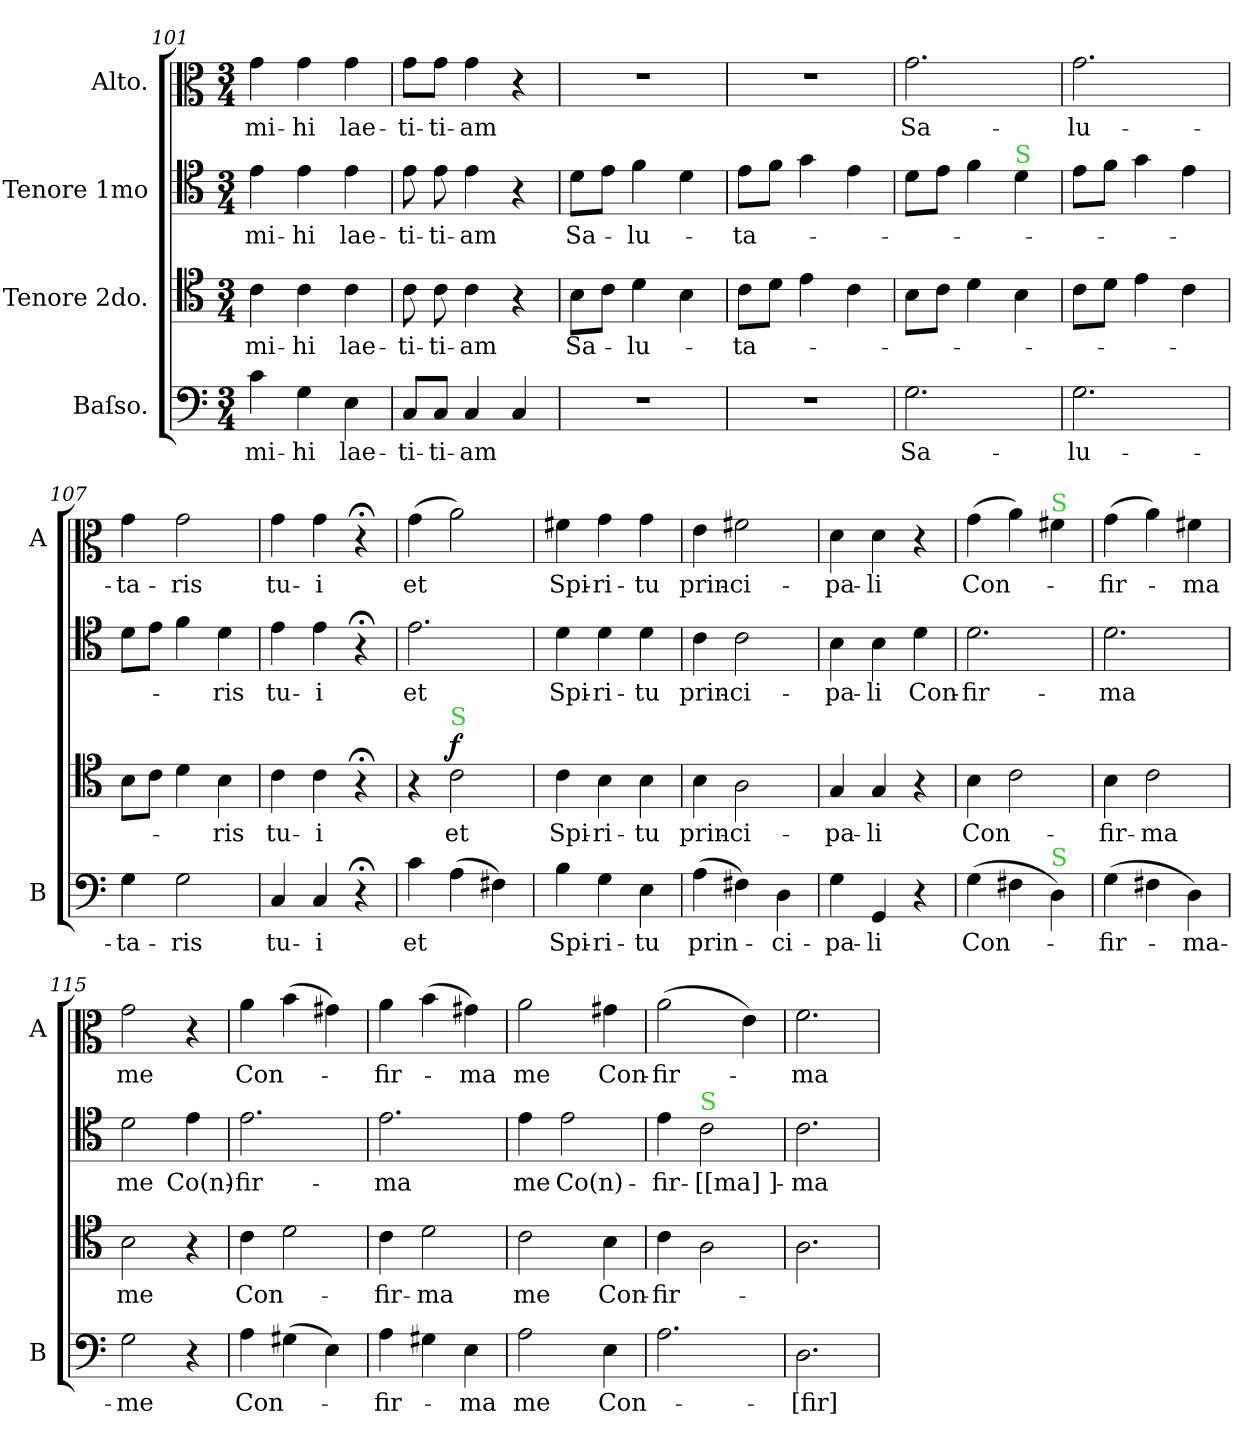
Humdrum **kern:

**kern	**text	**dynam	**kern	**text	**dynam	**kern	**text	**dynam	**kern	**text	**dynam
*part4	*part4	*part4	*part3	*part3	*part3	*part2	*part2	*part2	*part1	*part1	*part1
*staff4	*staff4	*staff4	*staff3	*staff3	*staff3	*staff2	*staff2	*staff2	*staff1	*staff1	*staff1
*I"Baſso.	*	*	*I"Tenore 2do.	*	*	*I"Tenore 1mo	*	*	*I"Alto.	*	*
*I'B	*	*	*	*	*	*	*	*	*I'A	*	*
*clefF4	*	*	*clefC4	*	*	*clefC4	*	*	*clefC3	*	*
*k[]	*	*	*k[]	*	*	*k[]	*	*	*k[]	*	*
*M3/4	*	*	*M3/4	*	*	*M3/4	*	*	*M3/4	*	*
=101	=101	=101	=101	=101	=101	=101	=101	=101	=101	=101	=101
4c\	mi-	.	4c\	mi-	.	4e\	mi-	.	4g\	mi-	.
4G\	-hi	.	4c\	-hi	.	4e\	-hi	.	4g\	-hi	.
4E\	lae-	.	4c\	lae-	.	4e\	lae-	.	4g\	lae-	.
=102	=102	=102	=102	=102	=102	=102	=102	=102	=102	=102	=102
8C/L	-ti-	.	8c\	-ti-	.	8e\	-ti-	.	8g\L	-ti-	.
8C/J	-ti-	.	8c\	-ti-	.	8e\	-ti-	.	8g\J	-ti-	.
4C/	-am	.	4c\	-am	.	4e\	-am	.	4g\	-am	.
4C/	.	.	4r	.	.	4r	.	.	4r	.	.
=103	=103	=103	=103	=103	=103	=103	=103	=103	=103	=103	=103
!	!	!	!	!	!LO:DY:a	!	!	!LO:DY:a	!	!	!
2.r	.	.	8B\L	Sa-	pian.	8d\L	Sa-	pian	2.r	.	.
.	.	.	8c\J	.	.	8e\J	.	.	.	.	.
.	.	.	4d\	-lu-	.	4f\	-lu-	.	.	.	.
.	.	.	4B\	.	.	4d\	.	.	.	.	.
=104	=104	=104	=104	=104	=104	=104	=104	=104	=104	=104	=104
2.r	.	.	8c\L	-ta-	.	8e\L	-ta-	.	2.r	.	.
.	.	.	8d\J	.	.	8f\J	.	.	.	.	.
.	.	.	4e\	.	.	4g\	.	.	.	.	.
.	.	.	4c\	.	.	4e\	.	.	.	.	.
=105	=105	=105	=105	=105	=105	=105	=105	=105	=105	=105	=105
!	!	!LO:DY:a	!	!	!	!	!	!	!	!	!LO:DY:a
2.G\	Sa-	pian	8B\L	.	.	8d\L	.	.	2.g\	Sa-	Pia&colon;
.	.	.	8c\J	.	.	8e\J	.	.	.	.	.
.	.	.	4d\	.	.	4f\	.	.	.	.	.
!	!	!	!	!	!	!LO:TX:a:color=limegreen:t=S	!	!	!	!	!
.	.	.	4B\	.	.	4d\	.	.	.	.	.
=106	=106	=106	=106	=106	=106	=106	=106	=106	=106	=106	=106
2.G\	-lu-	.	8c\L	.	.	8e\L	.	.	2.g\	-lu-	.
.	.	.	8d\J	.	.	8f\J	.	.	.	.	.
.	.	.	4e\	.	.	4g\	.	.	.	.	.
.	.	.	4c\	.	.	4e\	.	.	.	.	.
=107	=107	=107	=107	=107	=107	=107	=107	=107	=107	=107	=107
4G\	-ta-	.	8B\L	.	.	8d\L	.	.	4g\	-ta-	.
.	.	.	8c\J	.	.	8e\J	.	.	.	.	.
2G\	-ris	.	4d\	.	.	4f\	.	.	2g\	-ris	.
.	.	.	4B\	-ris	.	4d\	-ris	.	.	.	.
=108	=108	=108	=108	=108	=108	=108	=108	=108	=108	=108	=108
4C/	tu-	.	4c\	tu-	.	4e\	tu-	.	4g\	tu-	.
4C/	-i	.	4c\	-i	.	4e\	-i	.	4g\	-i	.
4r;<	.	.	4r;<	.	.	4r;<	.	.	4r;<	.	.
=109	=109	=109	=109	=109	=109	=109	=109	=109	=109	=109	=109
!	!	!LO:DY:b	!	!	!	!	!	!LO:DY:b	!	!	!LO:DY:a
4c\	et	for.	4r	.	.	2.e\	et	for.	(4g\	et	for&colon;
!	!	!	!LO:TX:a:color=limegreen:t=S	!	!	!	!	!	!	!	!
!	!	!	!	!	!LO:DY:a	!	!	!	!	!	!
(4A\	.	.	2c\	et	f	.	.	.	2a\)	.	.
4F#X\)	.	.	.	.	.	.	.	.	.	.	.
=110	=110	=110	=110	=110	=110	=110	=110	=110	=110	=110	=110
4B\	Spi-	.	4c\	Spi-	.	4d\	Spi-	.	4f#X\	Spi-	.
4G\	-ri-	.	4B\	-ri-	.	4d\	-ri-	.	4g\	-ri-	.
4E\	-tu	.	4B\	-tu	.	4d\	-tu	.	4g\	-tu	.
=111	=111	=111	=111	=111	=111	=111	=111	=111	=111	=111	=111
(4A\	prin-	.	4B\	prin-	.	4c\	prin-	.	4e\	prin-	.
4F#X\)	.	.	2A\	-ci-	.	2c\	-ci-	.	2f#X\	-ci-	.
4D\	-ci-	.	.	.	.	.	.	.	.	.	.
=112	=112	=112	=112	=112	=112	=112	=112	=112	=112	=112	=112
4G\	-pa-	.	4G/	-pa-	.	4B\	-pa-	.	4d\	-pa-	.
4GG/	-li	.	4G/	-li	.	4B\	-li	.	4d\	-li	.
4r	.	.	4r	.	.	4d\	Con-	.	4r	.	.
=113	=113	=113	=113	=113	=113	=113	=113	=113	=113	=113	=113
(4G\	Con-	.	4B\	Con-	.	2.d\	-fir-	.	(4g\	Con-	.
4F#X\	.	.	2c\	.	.	.	.	.	4a\)	.	.
!	!	!	!	!	!	!	!	!	!LO:TX:a:color=limegreen:t=S	!	!
!LO:TX:a:color=limegreen:t=S	!	!	!	!	!	!	!	!	!	!	!
4D\)	.	.	.	.	.	.	.	.	4f#X\	.	.
=114	=114	=114	=114	=114	=114	=114	=114	=114	=114	=114	=114
(4G\	-fir-	.	4B\	-fir-	.	2.d\	-ma	.	(4g\	-fir-	.
4F#X\	.	.	2c\	-ma	.	.	.	.	4a\)	.	.
4D\)	-ma-	.	.	.	.	.	.	.	4f#X\	-ma	.
=115	=115	=115	=115	=115	=115	=115	=115	=115	=115	=115	=115
2G\	-me	.	2B\	me	.	2d\	me	.	2g\	me	.
4r	.	.	4r	.	.	4e\	Co(n)-	.	4r	.	.
=116	=116	=116	=116	=116	=116	=116	=116	=116	=116	=116	=116
4A\	Con-	.	4c\	Con-	.	2.e\	-fir-	.	4a\	Con-	.
(4G#X\	.	.	2d\	.	.	.	.	.	(4b\	.	.
4E\)	.	.	.	.	.	.	.	.	4g#X\)	.	.
=117	=117	=117	=117	=117	=117	=117	=117	=117	=117	=117	=117
4A\	-fir-	.	4c\	-fir-	.	2.e\	-ma	.	4a\	-fir-	.
4G#X\	.	.	2d\	-ma	.	.	.	.	(4b\	.	.
4E\	-ma	.	.	.	.	.	.	.	4g#X\)	-ma	.
=118	=118	=118	=118	=118	=118	=118	=118	=118	=118	=118	=118
2A\	me	.	2c\	me	.	4e\	me	.	2a\	me	.
.	.	.	.	.	.	2e\	Co(n)-	.	.	.	.
4E\	Con-	.	4B\	Con-	.	.	.	.	4g#X\	Con-	.
=119	=119	=119	=119	=119	=119	=119	=119	=119	=119	=119	=119
2.A\	.	.	4c\	-fir-	.	4e\	-fir-	.	(2a\	-fir-	.
!	!	!	!	!	!	!LO:TX:a:color=limegreen:t=S	!	!	!	!	!
.	.	.	2A\	.	.	2c\	-[[ma]]-	.	.	.	.
.	.	.	.	.	.	.	.	.	4e\)	.	.
=120	=120	=120	=120	=120	=120	=120	=120	=120	=120	=120	=120
!	!	!LO:DY:a	!	!	!LO:DY:b	!	!	!LO:DY:a	!	!	!LO:DY:a
2.D\	-[fir]-	pia	2.A\	.	pian.	2.c\	-ma	pia&colon;	2.f\	-ma	pia&colon;
=	=	=	=	=	=	=	=	=	=	=	=
*-	*-	*-	*-	*-	*-	*-	*-	*-	*-	*-	*-
